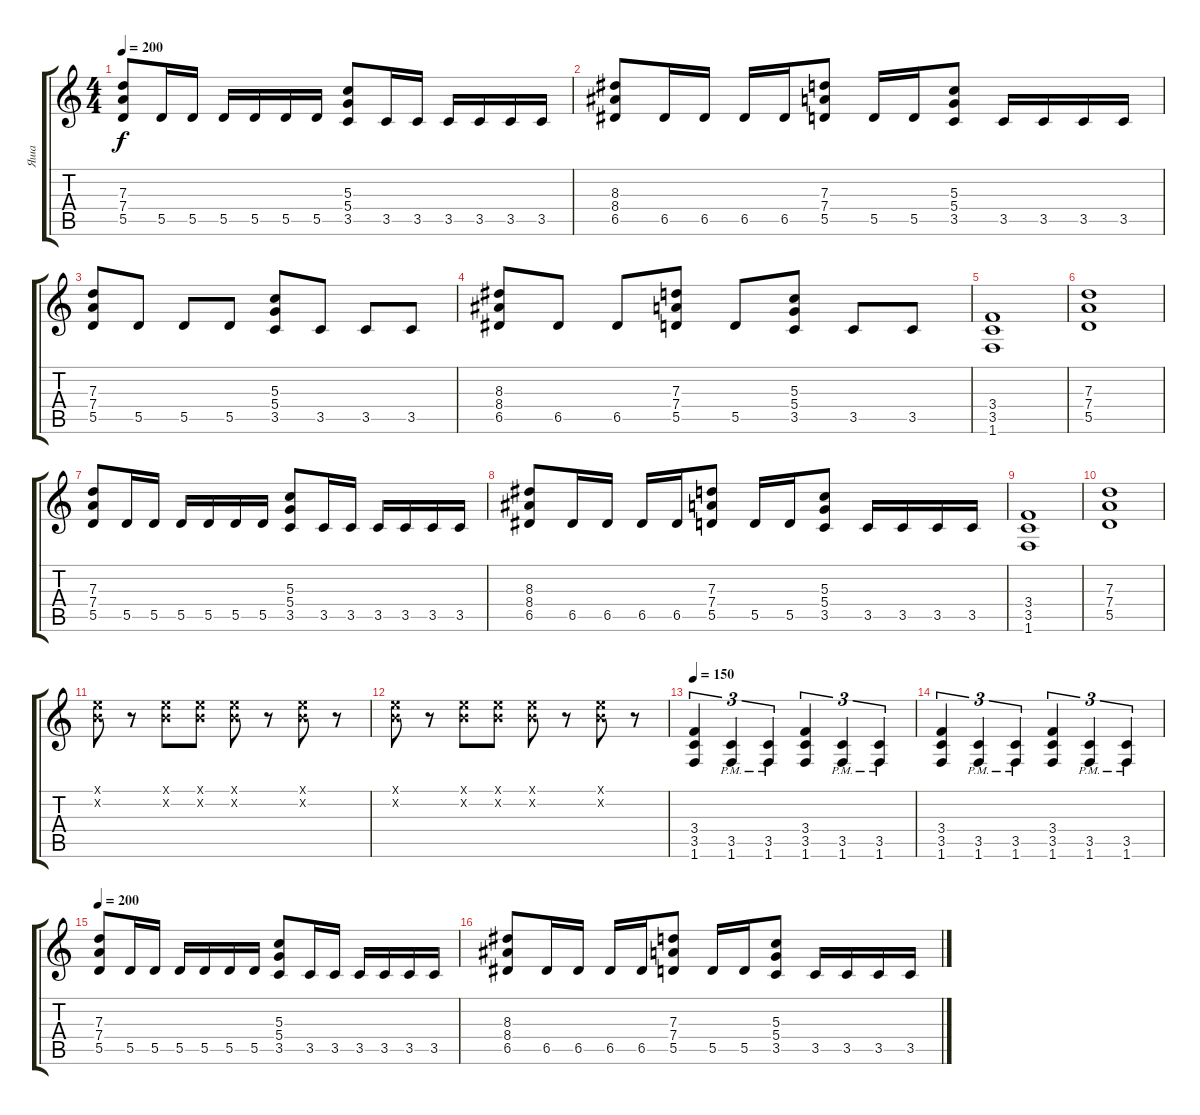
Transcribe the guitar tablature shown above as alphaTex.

\track ("Яша" "Яша") {instrument overdrivenguitar}
\staff {score tabs}
\tuning (E4 B3 G3 D3 A2 E2) {hide}
\ts (4 4)
\tempo 200
\clef g2
\ks c
(7.3 7.4 5.5).8{dy f} 5.5.16 5.5.16 5.5.16 5.5.16 5.5.16 5.5.16 (5.3 5.4 3.5).8 3.5.16 3.5.16 3.5.16 3.5.16 3.5.16 3.5.16 |
(8.3 8.4 6.5).8 6.5.16 6.5.16 6.5.16 6.5.16 (7.3 7.4 5.5).8 5.5.16 5.5.16 (5.3 5.4 3.5).8 3.5.16 3.5.16 3.5.16 3.5.16 |
(7.3 7.4 5.5).8 5.5.8 5.5.8 5.5.8 (5.3 5.4 3.5).8 3.5.8 3.5.8 3.5.8 |
(8.3 8.4 6.5).8 6.5.8 6.5.8 (7.3 7.4 5.5).8 5.5.8 (5.3 5.4 3.5).8 3.5.8 3.5.8 |
(3.4 3.5 1.6).1 |
(7.3 7.4 5.5).1 |
(7.3 7.4 5.5).8 5.5.16 5.5.16 5.5.16 5.5.16 5.5.16 5.5.16 (5.3 5.4 3.5).8 3.5.16 3.5.16 3.5.16 3.5.16 3.5.16 3.5.16 |
(8.3 8.4 6.5).8 6.5.16 6.5.16 6.5.16 6.5.16 (7.3 7.4 5.5).8 5.5.16 5.5.16 (5.3 5.4 3.5).8 3.5.16 3.5.16 3.5.16 3.5.16 |
(3.4 3.5 1.6).1 |
(7.3 7.4 5.5).1 |
(0.1{x} 0.2{x}).8 r.8 (0.1{x} 0.2{x}).8 (0.1{x} 0.2{x}).8 (0.1{x} 0.2{x}).8 r.8 (0.1{x} 0.2{x}).8 r.8 |
(0.1{x} 0.2{x}).8 r.8 (0.1{x} 0.2{x}).8 (0.1{x} 0.2{x}).8 (0.1{x} 0.2{x}).8 r.8 (0.1{x} 0.2{x}).8 r.8 |
\tempo 150
(3.4 3.5 1.6).4{tu (3 2)} (3.5{pm} 1.6{pm}).4{tu (3 2)} (3.5{pm} 1.6{pm}).4{tu (3 2)} (3.4 3.5 1.6).4{tu (3 2)} (3.5{pm} 1.6{pm}).4{tu (3 2)} (3.5{pm} 1.6{pm}).4{tu (3 2)} |
(3.4 3.5 1.6).4{tu (3 2)} (3.5{pm} 1.6{pm}).4{tu (3 2)} (3.5{pm} 1.6{pm}).4{tu (3 2)} (3.4 3.5 1.6).4{tu (3 2)} (3.5{pm} 1.6{pm}).4{tu (3 2)} (3.5{pm} 1.6{pm}).4{tu (3 2)} |
\tempo 200
(7.3 7.4 5.5).8 5.5.16 5.5.16 5.5.16 5.5.16 5.5.16 5.5.16 (5.3 5.4 3.5).8 3.5.16 3.5.16 3.5.16 3.5.16 3.5.16 3.5.16 |
(8.3 8.4 6.5).8 6.5.16 6.5.16 6.5.16 6.5.16 (7.3 7.4 5.5).8 5.5.16 5.5.16 (5.3 5.4 3.5).8 3.5.16 3.5.16 3.5.16 3.5.16
